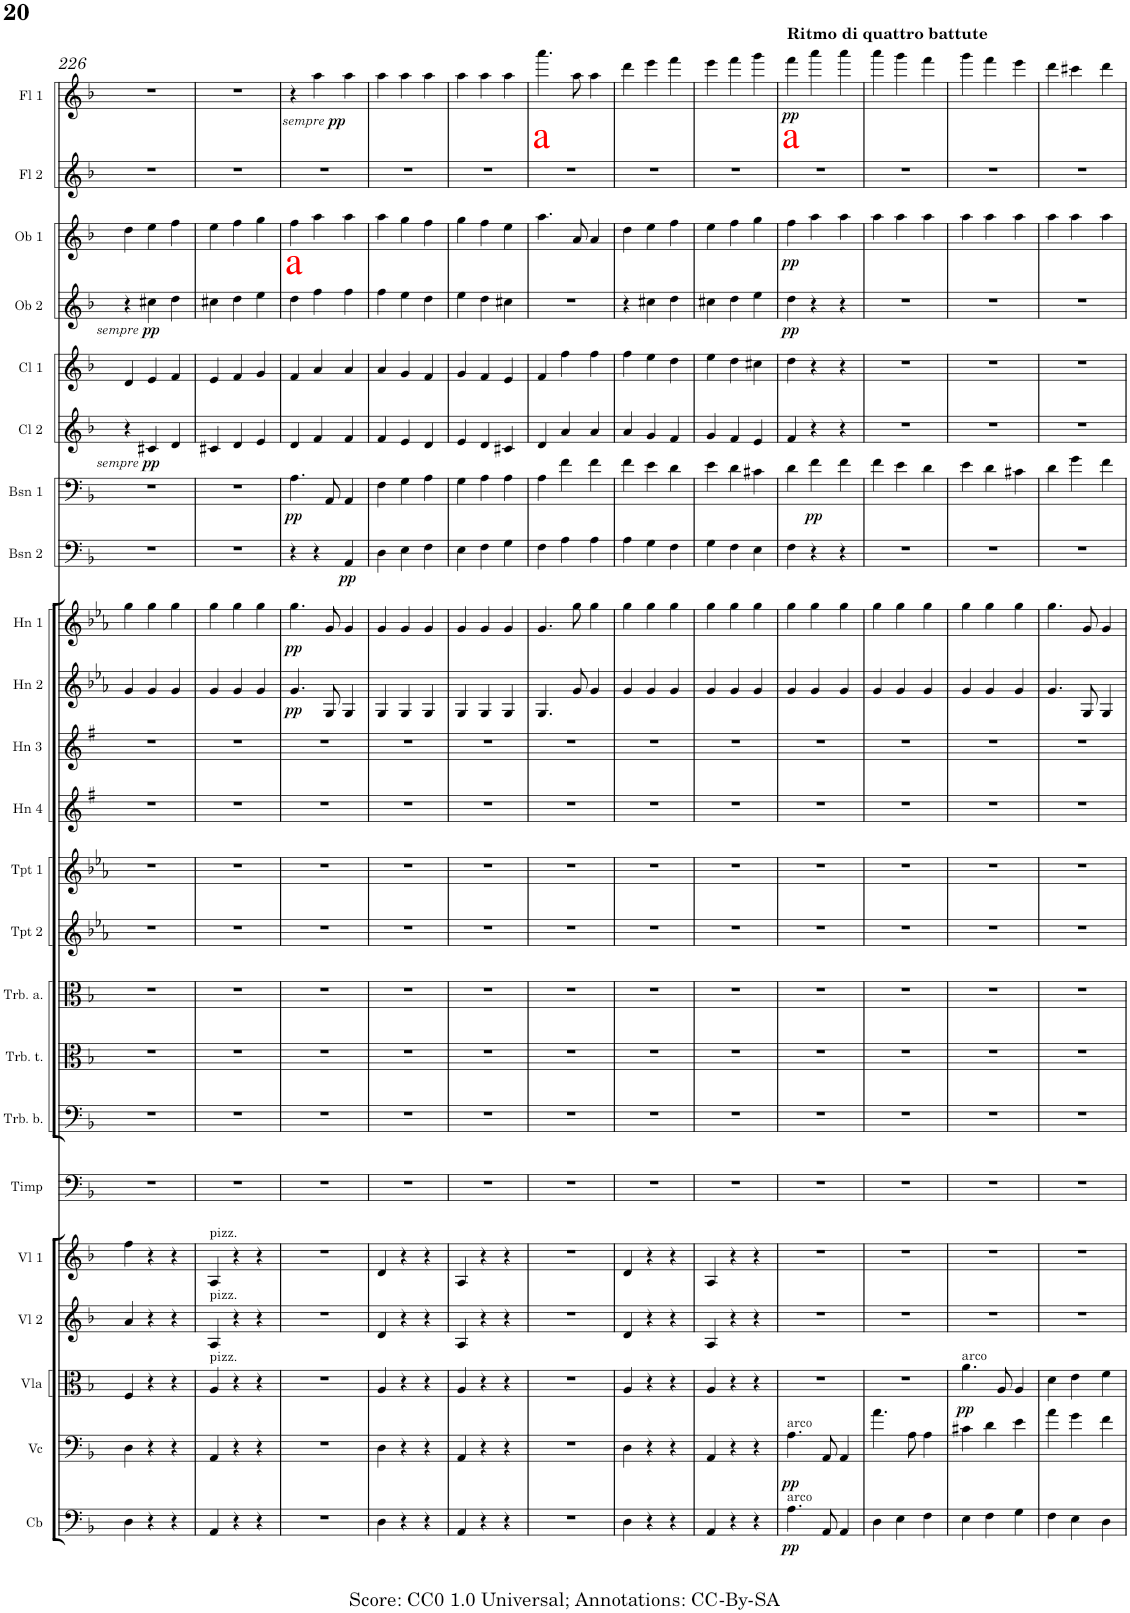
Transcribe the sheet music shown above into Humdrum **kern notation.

**kern	**dynam	**kern	**dynam	**kern	**dynam	**kern	**kern	**kern	**kern	**kern	**kern	**kern	**kern	**kern	**kern	**kern	**dynam	**kern	**dynam	**kern	**dynam	**kern	**dynam	**kern	**dynam	**kern	**kern	**dynam	**kern	**text	**dynam	**kern	**kern	**text	**dynam
*part23	*part23	*part22	*part22	*part21	*part21	*part20	*part19	*part18	*part17	*part16	*part15	*part14	*part13	*part12	*part11	*part10	*part10	*part9	*part9	*part8	*part8	*part7	*part7	*part6	*part6	*part5	*part4	*part4	*part3	*part3	*part3	*part2	*part1	*part1	*part1
*staff23	*staff23	*staff22	*staff22	*staff21	*staff21	*staff20	*staff19	*staff18	*staff17	*staff16	*staff15	*staff14	*staff13	*staff12	*staff11	*staff10	*staff10	*staff9	*staff9	*staff8	*staff8	*staff7	*staff7	*staff6	*staff6	*staff5	*staff4	*staff4	*staff3	*staff3	*staff3	*staff2	*staff1	*staff1	*staff1
*I"Contrabass	*	*I"Violoncello	*	*I"Viola	*	*I"Violin 2	*I"Violin 1	*I"Timpani in F, F	*I"Trombone basso	*I"Trombone tenore	*I"Trombone alto	*I"D Trumpet 2	*I"D Trumpet 1	*I"Bb (basso) Horn 4	*I"Bb (basso) Horn 3	*I"D Horn 2	*	*I"D Horn 1	*	*I"Bassoon 2	*	*I"Bassoon 1	*	*I"C Clarinet 2	*	*I"C Clarinet 1	*I"Oboe 2	*	*I"Oboe 1	*	*	*I"Flute 2	*I"Flute 1	*	*
*I'Cb	*	*I'Vc	*	*I'Vla	*	*I'Vl 2	*I'Vl 1	*I'Timp	*I'Trb. b.	*I'Trb. t.	*I'Trb. a.	*I'Tpt 2	*I'Tpt 1	*I'Hn 4	*I'Hn 3	*I'Hn 2	*	*I'Hn 1	*	*I'Bsn 2	*	*I'Bsn 1	*	*I'Cl 2	*	*I'Cl 1	*I'Ob 2	*	*I'Ob 1	*	*	*I'Fl 2	*I'Fl 1	*	*
!!LO:PB:g=z
*clefF4	*	*clefF4	*	*clefC3	*	*clefG2	*clefG2	*clefF4	*clefF4	*clefC3	*clefC3	*clefG2	*clefG2	*clefG2	*clefG2	*clefG2	*	*clefG2	*	*clefF4	*	*clefF4	*	*clefG2	*	*clefG2	*clefG2	*	*clefG2	*	*	*clefG2	*clefG2	*	*
*Trd7c12	*	*	*	*	*	*	*	*	*	*	*	*Trd-1c-2	*Trd-1c-2	*Trd8c14	*Trd8c14	*Trd6c10	*	*Trd6c10	*	*	*	*	*	*Trd1c2	*	*Trd1c2	*	*	*	*	*	*	*	*	*
*k[b-]	*	*k[b-]	*	*k[b-]	*	*k[b-]	*k[b-]	*k[b-]	*k[b-]	*k[b-]	*k[b-]	*k[b-e-a-]	*k[b-e-a-]	*k[f#]	*k[f#]	*k[b-e-a-]	*	*k[b-e-a-]	*	*k[b-]	*	*k[b-]	*	*k[b-]	*	*k[b-]	*k[b-]	*	*k[b-]	*	*	*k[b-]	*k[b-]	*	*
*M3/4	*	*M3/4	*	*M3/4	*	*M3/4	*M3/4	*M3/4	*M3/4	*M3/4	*M3/4	*M3/4	*M3/4	*M3/4	*M3/4	*M3/4	*	*M3/4	*	*M3/4	*	*M3/4	*	*M3/4	*	*M3/4	*M3/4	*	*M3/4	*	*	*M3/4	*M3/4	*	*
=226	=226	=226	=226	=226	=226	=226	=226	=226	=226	=226	=226	=226	=226	=226	=226	=226	=226	=226	=226	=226	=226	=226	=226	=226	=226	=226	=226	=226	=226	=226	=226	=226	=226	=226	=226
4D\	.	4D\	.	4F/	.	4a/	4ff\	2.r	2.r	2.r	2.r	2.r	2.r	2.r	2.r	4g/	.	4gg\	.	2.r	.	2.r	.	4r	.	4d'/	4r	.	4dd'\	.	.	2.r	2.r	.	.
!	!	!	!	!	!	!	!	!	!	!	!	!	!	!	!	!	!	!	!	!	!	!	!	!	!LO:DY:b	!	!	!	!	!	!	!	!	!	!
!	!	!	!	!	!	!	!	!	!	!	!	!	!	!	!	!	!	!	!	!	!	!	!	!	!LO:DY:n=1:b	!	!	!LO:DY:b	!	!	!	!	!	!	!
!	!	!	!	!	!	!	!	!	!	!	!	!	!	!	!	!	!	!	!	!	!	!	!	!	!	!	!	!LO:DY:n=1:b	!	!	!	!	!	!	!
4r	.	4r	.	4r	.	4r	4r	.	.	.	.	.	.	.	.	4g/	.	4gg\	.	.	.	.	.	4c#X'/	other-dynamics pp	4e'/	4cc#X'\	other-dynamics pp	4ee'\	.	.	.	.	.	.
4r	.	4r	.	4r	.	4r	4r	.	.	.	.	.	.	.	.	4g/	.	4gg\	.	.	.	.	.	4d'/	.	4f'/	4dd'\	.	4ff'\	.	.	.	.	.	.
=227	=227	=227	=227	=227	=227	=227	=227	=227	=227	=227	=227	=227	=227	=227	=227	=227	=227	=227	=227	=227	=227	=227	=227	=227	=227	=227	=227	=227	=227	=227	=227	=227	=227	=227	=227
!	!	!	!	!	!	!	!LO:TX:a:t=pizz.	!	!	!	!	!	!	!	!	!	!	!	!	!	!	!	!	!	!	!	!	!	!	!	!	!	!	!	!
!	!	!	!	!	!	!LO:TX:a:t=pizz.	!	!	!	!	!	!	!	!	!	!	!	!	!	!	!	!	!	!	!	!	!	!	!	!	!	!	!	!	!
!	!	!	!	!LO:TX:a:t=pizz.	!	!	!	!	!	!	!	!	!	!	!	!	!	!	!	!	!	!	!	!	!	!	!	!	!	!	!	!	!	!	!
4AA/	.	4AA/	.	4A/	.	4A/	4A/	2.r	2.r	2.r	2.r	2.r	2.r	2.r	2.r	4g/	.	4gg\	.	2.r	.	2.r	.	4c#X'/	.	4e'/	4cc#X'\	.	4ee'\	.	.	2.r	2.r	.	.
4r	.	4r	.	4r	.	4r	4r	.	.	.	.	.	.	.	.	4g/	.	4gg\	.	.	.	.	.	4d'/	.	4f'/	4dd'\	.	4ff'\	.	.	.	.	.	.
4r	.	4r	.	4r	.	4r	4r	.	.	.	.	.	.	.	.	4g/	.	4gg\	.	.	.	.	.	4e'/	.	4g'/	4ee'\	.	4gg'\	.	.	.	.	.	.
=228	=228	=228	=228	=228	=228	=228	=228	=228	=228	=228	=228	=228	=228	=228	=228	=228	=228	=228	=228	=228	=228	=228	=228	=228	=228	=228	=228	=228	=228	=228	=228	=228	=228	=228	=228
!	!	!	!	!	!	!	!	!	!	!	!	!	!	!	!	!	!LO:DY:b	!	!LO:DY:b	!	!	!	!LO:DY:b	!	!	!	!	!	!	!LO:LY:b:color=#FF0000	!	!	!	!	!
2.r	.	2.r	.	2.r	.	2.r	2.r	2.r	2.r	2.r	2.r	2.r	2.r	2.r	2.r	4.g/	pp	4.gg\	pp	4r	.	4.A\	pp	4d'/	.	4f'/	4dd'\	.	4ff'\	a	.	2.r	4r	.	.
!	!	!	!	!	!	!	!	!	!	!	!	!	!	!	!	!	!	!	!	!	!	!	!	!	!	!	!	!	!	!	!	!	!	!	!LO:DY:b
!	!	!	!	!	!	!	!	!	!	!	!	!	!	!	!	!	!	!	!	!	!	!	!	!	!	!	!	!	!	!	!	!	!	!	!LO:DY:n=1:b
.	.	.	.	.	.	.	.	.	.	.	.	.	.	.	.	.	.	.	.	4r	.	.	.	4f'/	.	4a'/	4ff'\	.	4aa'\	.	.	.	4aa'\	.	other-dynamics pp
.	.	.	.	.	.	.	.	.	.	.	.	.	.	.	.	8G/	.	8g/	.	.	.	8AA/	.	.	.	.	.	.	.	.	.	.	.	.	.
!	!	!	!	!	!	!	!	!	!	!	!	!	!	!	!	!	!	!	!	!	!LO:DY:b	!	!	!	!	!	!	!	!	!	!	!	!	!	!
.	.	.	.	.	.	.	.	.	.	.	.	.	.	.	.	4G/	.	4g/	.	4AA/	pp	4AA/	.	4f'/	.	4a'/	4ff'\	.	4aa'\	.	.	.	4aa'\	.	.
=229	=229	=229	=229	=229	=229	=229	=229	=229	=229	=229	=229	=229	=229	=229	=229	=229	=229	=229	=229	=229	=229	=229	=229	=229	=229	=229	=229	=229	=229	=229	=229	=229	=229	=229	=229
4D\	.	4D\	.	4A/	.	4d/	4d/	2.r	2.r	2.r	2.r	2.r	2.r	2.r	2.r	4G/	.	4g/	.	4D'\	.	4F'\	.	4f'/	.	4a'/	4ff'\	.	4aa'\	.	.	2.r	4aa'\	.	.
4r	.	4r	.	4r	.	4r	4r	.	.	.	.	.	.	.	.	4G/	.	4g/	.	4E'\	.	4G'\	.	4e'/	.	4g'/	4ee'\	.	4gg'\	.	.	.	4aa'\	.	.
4r	.	4r	.	4r	.	4r	4r	.	.	.	.	.	.	.	.	4G/	.	4g/	.	4F'\	.	4A'\	.	4d'/	.	4f'/	4dd'\	.	4ff'\	.	.	.	4aa'\	.	.
=230	=230	=230	=230	=230	=230	=230	=230	=230	=230	=230	=230	=230	=230	=230	=230	=230	=230	=230	=230	=230	=230	=230	=230	=230	=230	=230	=230	=230	=230	=230	=230	=230	=230	=230	=230
4AA/	.	4AA/	.	4A/	.	4A/	4A/	2.r	2.r	2.r	2.r	2.r	2.r	2.r	2.r	4G/	.	4g/	.	4E'\	.	4G'\	.	4e'/	.	4g'/	4ee'\	.	4gg'\	.	.	2.r	4aa'\	.	.
4r	.	4r	.	4r	.	4r	4r	.	.	.	.	.	.	.	.	4G/	.	4g/	.	4F'\	.	4A'\	.	4d'/	.	4f'/	4dd'\	.	4ff'\	.	.	.	4aa'\	.	.
4r	.	4r	.	4r	.	4r	4r	.	.	.	.	.	.	.	.	4G/	.	4g/	.	4G'\	.	4A'\	.	4c#X'/	.	4e'/	4cc#X'\	.	4ee'\	.	.	.	4aa'\	.	.
=231	=231	=231	=231	=231	=231	=231	=231	=231	=231	=231	=231	=231	=231	=231	=231	=231	=231	=231	=231	=231	=231	=231	=231	=231	=231	=231	=231	=231	=231	=231	=231	=231	=231	=231	=231
!	!	!	!	!	!	!	!	!	!	!	!	!	!	!	!	!	!	!	!	!	!	!	!	!	!	!	!	!	!	!	!	!	!	!LO:LY:b:color=#FF0000	!
2.r	.	2.r	.	2.r	.	2.r	2.r	2.r	2.r	2.r	2.r	2.r	2.r	2.r	2.r	4.G/	.	4.g/	.	4F'\	.	4A'\	.	4d'/	.	4f'/	2.r	.	4.aa\	.	.	2.r	4.aaa\	a	.
.	.	.	.	.	.	.	.	.	.	.	.	.	.	.	.	.	.	.	.	4A'\	.	4f'\	.	4a'/	.	4ff'\	.	.	.	.	.	.	.	.	.
.	.	.	.	.	.	.	.	.	.	.	.	.	.	.	.	8g/	.	8gg\	.	.	.	.	.	.	.	.	.	.	8a/	.	.	.	8aa\	.	.
.	.	.	.	.	.	.	.	.	.	.	.	.	.	.	.	4g/	.	4gg\	.	4A'\	.	4f'\	.	4a'/	.	4ff'\	.	.	4a/	.	.	.	4aa\	.	.
=232	=232	=232	=232	=232	=232	=232	=232	=232	=232	=232	=232	=232	=232	=232	=232	=232	=232	=232	=232	=232	=232	=232	=232	=232	=232	=232	=232	=232	=232	=232	=232	=232	=232	=232	=232
4D\	.	4D\	.	4A/	.	4d/	4d/	2.r	2.r	2.r	2.r	2.r	2.r	2.r	2.r	4g/	.	4gg\	.	4A'\	.	4f'\	.	4a'/	.	4ff'\	4r	.	4dd'\	.	.	2.r	4ddd'\	.	.
4r	.	4r	.	4r	.	4r	4r	.	.	.	.	.	.	.	.	4g/	.	4gg\	.	4G'\	.	4e'\	.	4g'/	.	4ee'\	4cc#X'\	.	4ee'\	.	.	.	4eee'\	.	.
4r	.	4r	.	4r	.	4r	4r	.	.	.	.	.	.	.	.	4g/	.	4gg\	.	4F'\	.	4d'\	.	4f'/	.	4dd'\	4dd'\	.	4ff'\	.	.	.	4fff'\	.	.
=233	=233	=233	=233	=233	=233	=233	=233	=233	=233	=233	=233	=233	=233	=233	=233	=233	=233	=233	=233	=233	=233	=233	=233	=233	=233	=233	=233	=233	=233	=233	=233	=233	=233	=233	=233
4AA/	.	4AA/	.	4A/	.	4A/	4A/	2.r	2.r	2.r	2.r	2.r	2.r	2.r	2.r	4g/	.	4gg\	.	4G'\	.	4e'\	.	4g'/	.	4ee'\	4cc#X'\	.	4ee'\	.	.	2.r	4eee'\	.	.
4r	.	4r	.	4r	.	4r	4r	.	.	.	.	.	.	.	.	4g/	.	4gg\	.	4F'\	.	4d'\	.	4f'/	.	4dd'\	4dd'\	.	4ff'\	.	.	.	4fff'\	.	.
4r	.	4r	.	4r	.	4r	4r	.	.	.	.	.	.	.	.	4g/	.	4gg\	.	4E'\	.	4c#X'\	.	4e'/	.	4cc#X'\	4ee'\	.	4gg'\	.	.	.	4ggg'\	.	.
=234	=234	=234	=234	=234	=234	=234	=234	=234	=234	=234	=234	=234	=234	=234	=234	=234	=234	=234	=234	=234	=234	=234	=234	=234	=234	=234	=234	=234	=234	=234	=234	=234	=234	=234	=234
!	!	!	!	!	!	!	!	!	!	!	!	!	!	!	!	!	!	!	!	!	!	!	!	!	!	!	!	!	!	!	!	!	!LO:TX:a:B:t=Ritmo di quattro battute	!	!
!	!	!LO:TX:a:t=arco	!	!	!	!	!	!	!	!	!	!	!	!	!	!	!	!	!	!	!	!	!	!	!	!	!	!	!	!	!	!	!	!	!
!LO:TX:a:t=arco	!	!	!	!	!	!	!	!	!	!	!	!	!	!	!	!	!	!	!	!	!	!	!	!	!	!	!	!	!	!	!	!	!	!	!
!	!LO:DY:b	!	!LO:DY:b	!	!	!	!	!	!	!	!	!	!	!	!	!	!	!	!	!	!	!	!	!	!	!	!	!LO:DY:b	!	!	!LO:DY:b	!	!	!LO:LY:b:color=#FF0000	!LO:DY:b
4.A\	pp	4.A\	pp	2.r	.	2.r	2.r	2.r	2.r	2.r	2.r	2.r	2.r	2.r	2.r	4g/	.	4gg\	.	4F'\	.	4d'\	.	4f'/	.	4dd'\	4dd'\	pp	4ff'\	.	pp	2.r	4fff'\	a	pp
!	!	!	!	!	!	!	!	!	!	!	!	!	!	!	!	!	!	!	!	!	!	!	!LO:DY:b	!	!	!	!	!	!	!	!	!	!	!	!
.	.	.	.	.	.	.	.	.	.	.	.	.	.	.	.	4g/	.	4gg\	.	4r	.	4f'\	pp	4r	.	4r	4r	.	4aa'\	.	.	.	4aaa'\	.	.
8AA/	.	8AA/	.	.	.	.	.	.	.	.	.	.	.	.	.	.	.	.	.	.	.	.	.	.	.	.	.	.	.	.	.	.	.	.	.
4AA/	.	4AA/	.	.	.	.	.	.	.	.	.	.	.	.	.	4g/	.	4gg\	.	4r	.	4f'\	.	4r	.	4r	4r	.	4aa'\	.	.	.	4aaa'\	.	.
=235	=235	=235	=235	=235	=235	=235	=235	=235	=235	=235	=235	=235	=235	=235	=235	=235	=235	=235	=235	=235	=235	=235	=235	=235	=235	=235	=235	=235	=235	=235	=235	=235	=235	=235	=235
4D'\	.	4.a\	.	2.r	.	2.r	2.r	2.r	2.r	2.r	2.r	2.r	2.r	2.r	2.r	4g/	.	4gg\	.	2.r	.	4f'\	.	2.r	.	2.r	2.r	.	4aa'\	.	.	2.r	4aaa'\	.	.
4E'\	.	.	.	.	.	.	.	.	.	.	.	.	.	.	.	4g/	.	4gg\	.	.	.	4e'\	.	.	.	.	.	.	4aa'\	.	.	.	4ggg'\	.	.
.	.	8A\	.	.	.	.	.	.	.	.	.	.	.	.	.	.	.	.	.	.	.	.	.	.	.	.	.	.	.	.	.	.	.	.	.
4F'\	.	4A\	.	.	.	.	.	.	.	.	.	.	.	.	.	4g/	.	4gg\	.	.	.	4d'\	.	.	.	.	.	.	4aa'\	.	.	.	4fff'\	.	.
=236	=236	=236	=236	=236	=236	=236	=236	=236	=236	=236	=236	=236	=236	=236	=236	=236	=236	=236	=236	=236	=236	=236	=236	=236	=236	=236	=236	=236	=236	=236	=236	=236	=236	=236	=236
!	!	!	!	!LO:TX:a:t=arco	!	!	!	!	!	!	!	!	!	!	!	!	!	!	!	!	!	!	!	!	!	!	!	!	!	!	!	!	!	!	!
!	!	!	!	!	!LO:DY:b	!	!	!	!	!	!	!	!	!	!	!	!	!	!	!	!	!	!	!	!	!	!	!	!	!	!	!	!	!	!
4E'\	.	4c#X'\	.	4.a\	pp	2.r	2.r	2.r	2.r	2.r	2.r	2.r	2.r	2.r	2.r	4g/	.	4gg\	.	2.r	.	4e'\	.	2.r	.	2.r	2.r	.	4aa'\	.	.	2.r	4ggg'\	.	.
4F'\	.	4d'\	.	.	.	.	.	.	.	.	.	.	.	.	.	4g/	.	4gg\	.	.	.	4d'\	.	.	.	.	.	.	4aa'\	.	.	.	4fff'\	.	.
.	.	.	.	8A/	.	.	.	.	.	.	.	.	.	.	.	.	.	.	.	.	.	.	.	.	.	.	.	.	.	.	.	.	.	.	.
4G'\	.	4e'\	.	4A/	.	.	.	.	.	.	.	.	.	.	.	4g/	.	4gg\	.	.	.	4c#X'\	.	.	.	.	.	.	4aa'\	.	.	.	4eee'\	.	.
=237	=237	=237	=237	=237	=237	=237	=237	=237	=237	=237	=237	=237	=237	=237	=237	=237	=237	=237	=237	=237	=237	=237	=237	=237	=237	=237	=237	=237	=237	=237	=237	=237	=237	=237	=237
4F'\	.	4a'\	.	4d'\	.	2.r	2.r	2.r	2.r	2.r	2.r	2.r	2.r	2.r	2.r	4.g/	.	4.gg\	.	2.r	.	4d'\	.	2.r	.	2.r	2.r	.	4aa'\	.	.	2.r	4ddd'\	.	.
4E'\	.	4g'\	.	4e'\	.	.	.	.	.	.	.	.	.	.	.	.	.	.	.	.	.	4g'\	.	.	.	.	.	.	4aa'\	.	.	.	4ccc#X'\	.	.
.	.	.	.	.	.	.	.	.	.	.	.	.	.	.	.	8G/	.	8g/	.	.	.	.	.	.	.	.	.	.	.	.	.	.	.	.	.
4D'\	.	4f'\	.	4f'\	.	.	.	.	.	.	.	.	.	.	.	4G/	.	4g/	.	.	.	4f'\	.	.	.	.	.	.	4aa'\	.	.	.	4ddd'\	.	.
=	=	=	=	=	=	=	=	=	=	=	=	=	=	=	=	=	=	=	=	=	=	=	=	=	=	=	=	=	=	=	=	=	=	=	=
*-	*-	*-	*-	*-	*-	*-	*-	*-	*-	*-	*-	*-	*-	*-	*-	*-	*-	*-	*-	*-	*-	*-	*-	*-	*-	*-	*-	*-	*-	*-	*-	*-	*-	*-	*-
